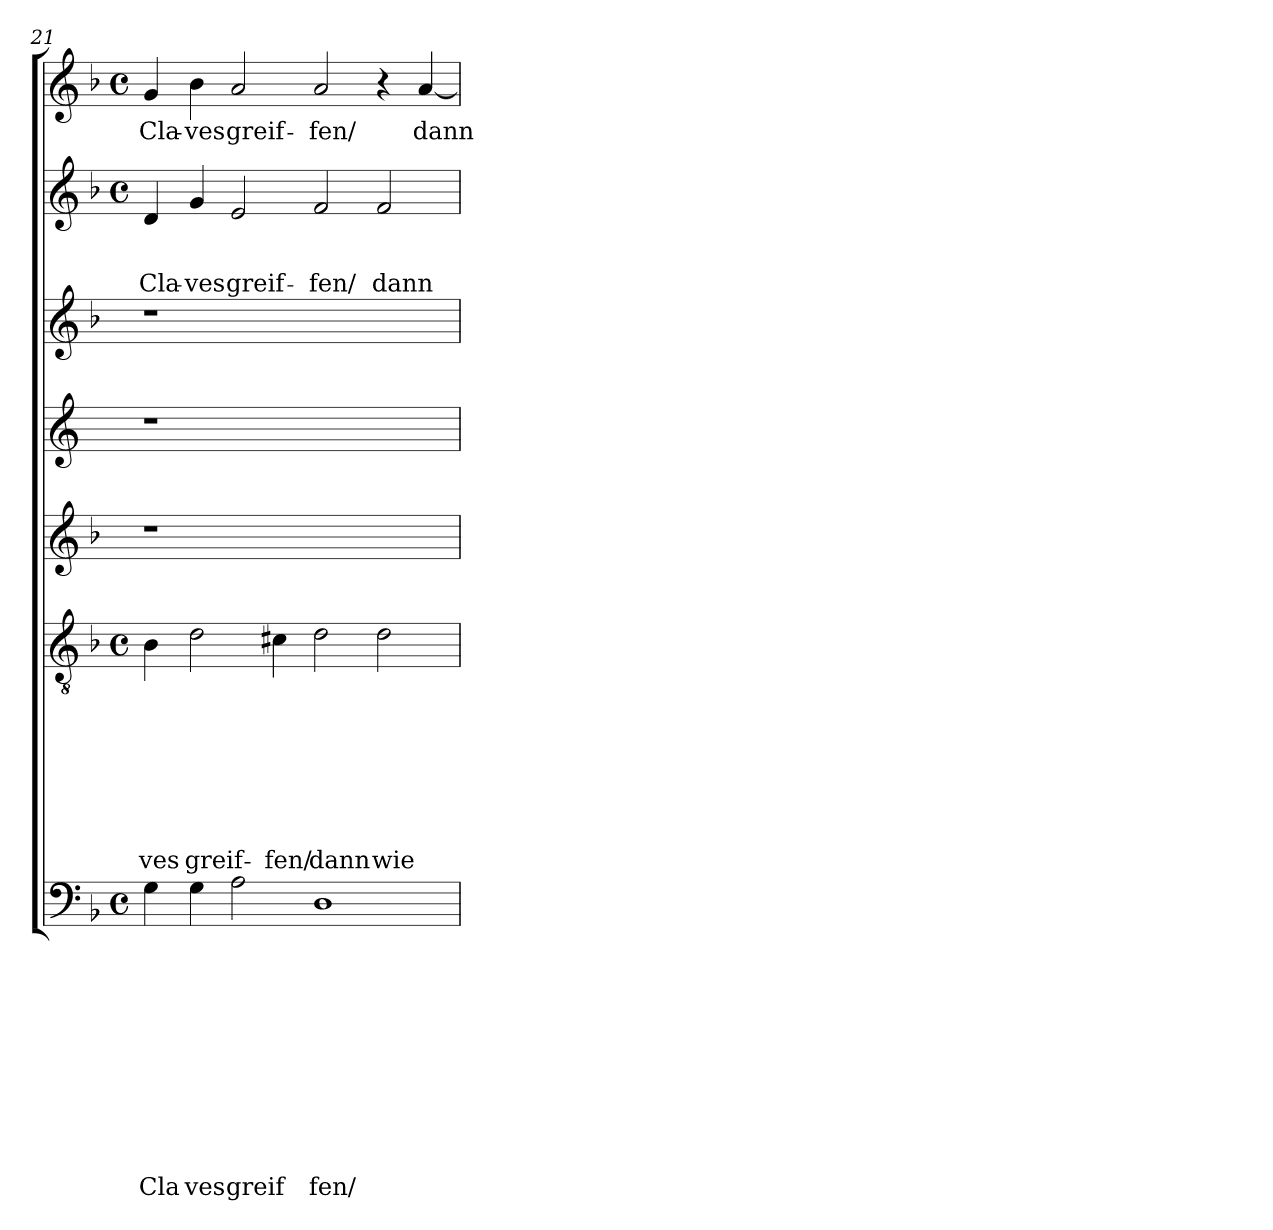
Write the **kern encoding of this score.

**kern	**text	**text	**text	**text	**text	**text	**text	**text	**text	**text	**text	**kern	**text	**text	**text	**text	**text	**text	**text	**text	**kern	**kern	**kern	**kern	**text	**text	**text	**kern	**text
*part7	*part7	*part7	*part7	*part7	*part7	*part7	*part7	*part7	*part7	*part7	*part7	*part6	*part6	*part6	*part6	*part6	*part6	*part6	*part6	*part6	*part5	*part4	*part3	*part2	*part2	*part2	*part2	*part1	*part1
*staff7	*staff7	*staff7	*staff7	*staff7	*staff7	*staff7	*staff7	*staff7	*staff7	*staff7	*staff7	*staff6	*staff6	*staff6	*staff6	*staff6	*staff6	*staff6	*staff6	*staff6	*staff5	*staff4	*staff3	*staff2	*staff2	*staff2	*staff2	*staff1	*staff1
!!LO:PB:g=z
*clefF4	*	*	*	*	*	*	*	*	*	*	*	*clefGv2	*	*	*	*	*	*	*	*	*clefG2	*clefG2	*clefG2	*clefG2	*	*	*	*clefG2	*
*	*	*	*	*	*	*	*	*	*	*	*	*	*	*	*	*	*	*	*	*	*	*ITrd-3c-5	*	*	*	*	*	*	*
*k[b-]	*	*	*	*	*	*	*	*	*	*	*	*k[b-]	*	*	*	*	*	*	*	*	*k[b-]	*k[b-]	*k[b-]	*k[b-]	*	*	*	*k[b-]	*
*F:	*	*	*	*	*	*	*	*	*	*	*	*F:	*	*	*	*	*	*	*	*	*F:	*F:	*F:	*F:	*	*	*	*F:	*
*M4/4	*	*	*	*	*	*	*	*	*	*	*	*M4/4	*	*	*	*	*	*	*	*	*	*	*	*M4/4	*	*	*	*M4/4	*
*met(c)	*	*	*	*	*	*	*	*	*	*	*	*met(c)	*	*	*	*	*	*	*	*	*	*	*	*met(c)	*	*	*	*met(c)	*
=21	=21	=21	=21	=21	=21	=21	=21	=21	=21	=21	=21	=21	=21	=21	=21	=21	=21	=21	=21	=21	=21	=21	=21	=21	=21	=21	=21	=21	=21
!	!	!	!	!	!	!	!	!	!	!	!LO:LY:b	!	!	!	!	!	!	!	!	!LO:LY:b	!	!	!	!	!	!	!LO:LY:b	!	!LO:LY:b
4G\	.	.	.	.	.	.	.	.	.	.	Cla	4B-\	.	.	.	.	.	.	.	-ves	1r	1r	1r	4d/	.	.	Cla-	4g/	Cla-
!	!	!	!	!	!	!	!	!	!	!	!LO:LY:b	!	!	!	!	!	!	!	!	!LO:LY:b	!	!	!	!	!	!	!LO:LY:b	!	!LO:LY:b
4G\	.	.	.	.	.	.	.	.	.	.	ves	2d\	.	.	.	.	.	.	.	greif-	.	.	.	4g/	.	.	-ves	4b-\	-ves
!	!	!	!	!	!	!	!	!	!	!	!LO:LY:b	!	!	!	!	!	!	!	!	!	!	!	!	!	!	!	!LO:LY:b	!	!LO:LY:b
2A\	.	.	.	.	.	.	.	.	.	.	greif	.	.	.	.	.	.	.	.	.	.	.	.	2e/	.	.	greif-	2a/	greif-
!	!	!	!	!	!	!	!	!	!	!	!	!	!	!	!	!	!	!	!	!LO:LY:b	!	!	!	!	!	!	!	!	!
.	.	.	.	.	.	.	.	.	.	.	.	4c#X\	.	.	.	.	.	.	.	-fen/	.	.	.	.	.	.	.	.	.
!	!	!	!	!	!	!	!	!	!	!	!LO:LY:b	!	!	!	!	!	!	!	!	!LO:LY:b	!	!	!	!	!	!	!LO:LY:b	!	!LO:LY:b
1D	.	.	.	.	.	.	.	.	.	.	fen/	2d\	.	.	.	.	.	.	.	dann	1ryy	1ryy	1ryy	2f/	.	.	-fen/	2a/	-fen/
!	!	!	!	!	!	!	!	!	!	!	!	!	!	!	!	!	!	!	!	!LO:LY:b	!	!	!	!	!	!	!LO:LY:b	!	!
.	.	.	.	.	.	.	.	.	.	.	.	2d\	.	.	.	.	.	.	.	wie	.	.	.	2f/	.	.	dann	4r	.
!	!	!	!	!	!	!	!	!	!	!	!	!	!	!	!	!	!	!	!	!	!	!	!	!	!	!	!	!	!LO:LY:b
.	.	.	.	.	.	.	.	.	.	.	.	.	.	.	.	.	.	.	.	.	.	.	.	.	.	.	.	[<4a/	dann
=	=	=	=	=	=	=	=	=	=	=	=	=	=	=	=	=	=	=	=	=	=	=	=	=	=	=	=	=	=
*-	*-	*-	*-	*-	*-	*-	*-	*-	*-	*-	*-	*-	*-	*-	*-	*-	*-	*-	*-	*-	*-	*-	*-	*-	*-	*-	*-	*-	*-
